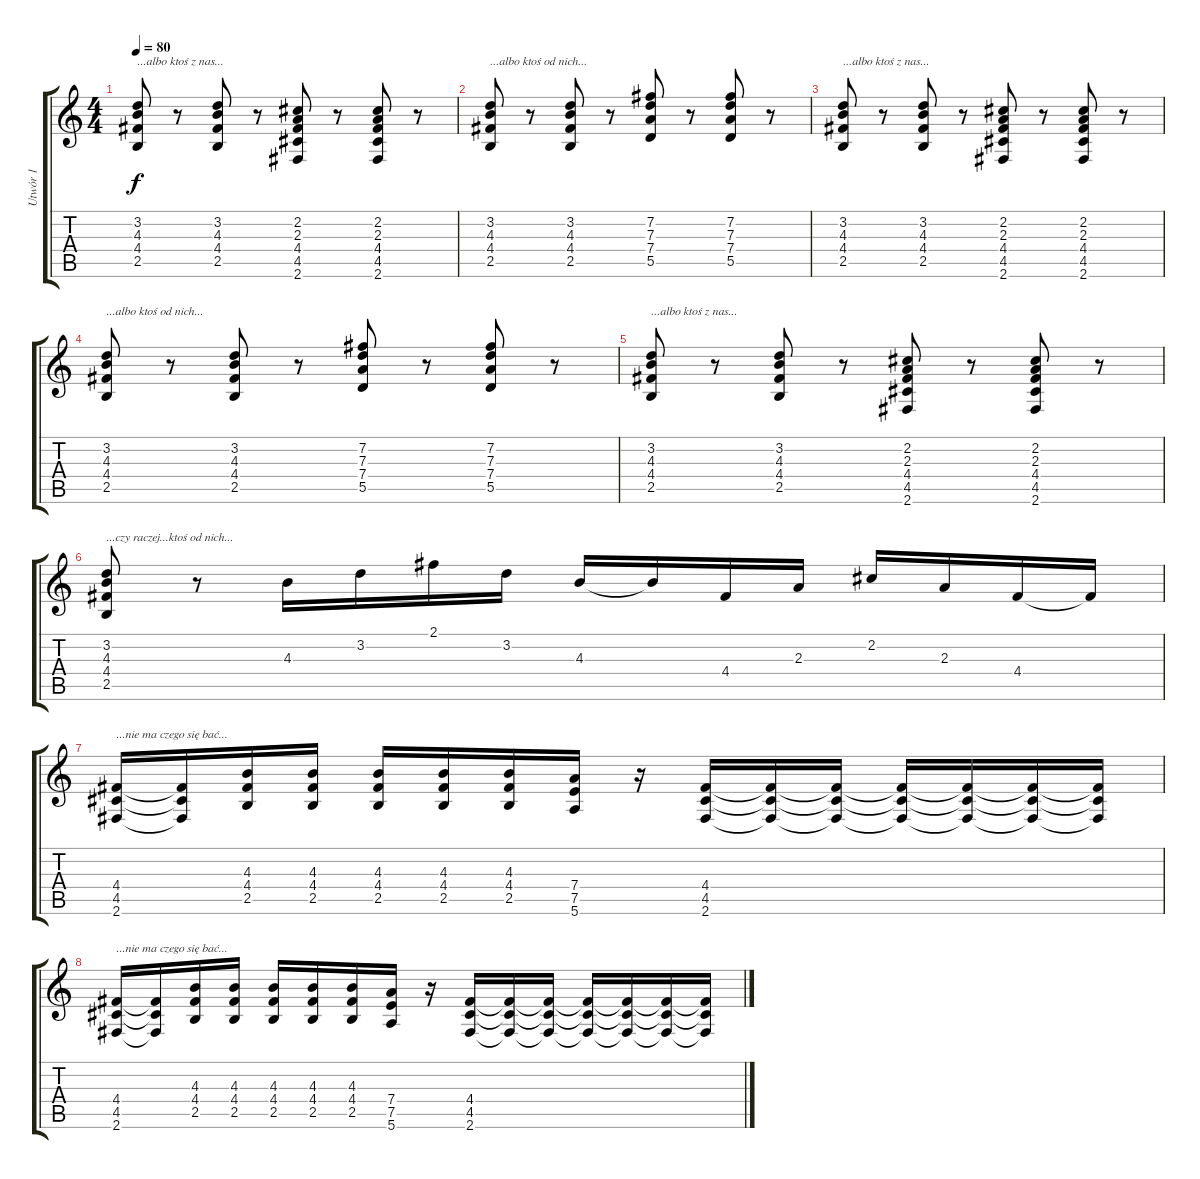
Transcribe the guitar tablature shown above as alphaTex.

\track ("Utwór 1" "Utwór 1") {instrument distortionguitar}
\staff {score tabs}
\tuning (E4 B3 G3 D3 A2 E2) {hide}
\ts (4 4)
\tempo 80
\clef g2
\ks c
(3.2 4.3 4.4 2.5).8{txt "...albo ktoś z nas..." dy f} r.8 (3.2 4.3 4.4 2.5).8 r.8 (2.2 2.3 4.4 4.5 2.6).8 r.8 (2.2 2.3 4.4 4.5 2.6).8 r.8 |
(3.2 4.3 4.4 2.5).8{txt "...albo ktoś od nich..."} r.8 (3.2 4.3 4.4 2.5).8 r.8 (7.2 7.3 7.4 5.5).8 r.8 (7.2 7.3 7.4 5.5).8 r.8 |
(3.2 4.3 4.4 2.5).8{txt "...albo ktoś z nas..."} r.8 (3.2 4.3 4.4 2.5).8 r.8 (2.2 2.3 4.4 4.5 2.6).8 r.8 (2.2 2.3 4.4 4.5 2.6).8 r.8 |
(3.2 4.3 4.4 2.5).8{txt "...albo ktoś od nich..."} r.8 (3.2 4.3 4.4 2.5).8 r.8 (7.2 7.3 7.4 5.5).8 r.8 (7.2 7.3 7.4 5.5).8 r.8 |
(3.2 4.3 4.4 2.5).8{txt "...albo ktoś z nas..."} r.8 (3.2 4.3 4.4 2.5).8 r.8 (2.2 2.3 4.4 4.5 2.6).8 r.8 (2.2 2.3 4.4 4.5 2.6).8 r.8 |
(3.2 4.3 4.4 2.5).8{txt "...czy raczej...ktoś od nich..."} r.8 4.3.16 3.2.16 2.1.16 3.2.16 4.3.16 4.3{t}.16 4.4.16 2.3.16 2.2.16 2.3.16 4.4.16 4.4{t}.16 |
(4.4 4.5 2.6).16{txt "...nie ma czego się bać..."} (4.4{t} 4.5{t} 2.6{t}).16 (4.3 4.4 2.5).16 (4.3 4.4 2.5).16 (4.3 4.4 2.5).16 (4.3 4.4 2.5).16 (4.3 4.4 2.5).16 (7.4 7.5 5.6).16 r.16 (4.4 4.5 2.6).16 (4.4{t} 4.5{t} 2.6{t}).16 (4.4{t} 4.5{t} 2.6{t}).16 (4.4{t} 4.5{t} 2.6{t}).16 (4.4{t} 4.5{t} 2.6{t}).16 (4.4{t} 4.5{t} 2.6{t}).16 (4.4{t} 4.5{t} 2.6{t}).16 |
(4.4 4.5 2.6).16{txt "...nie ma czego się bać..."} (4.4{t} 4.5{t} 2.6{t}).16 (4.3 4.4 2.5).16 (4.3 4.4 2.5).16 (4.3 4.4 2.5).16 (4.3 4.4 2.5).16 (4.3 4.4 2.5).16 (7.4 7.5 5.6).16 r.16 (4.4 4.5 2.6).16 (4.4{t} 4.5{t} 2.6{t}).16 (4.4{t} 4.5{t} 2.6{t}).16 (4.4{t} 4.5{t} 2.6{t}).16 (4.4{t} 4.5{t} 2.6{t}).16 (4.4{t} 4.5{t} 2.6{t}).16 (4.4{t} 4.5{t} 2.6{t}).16
